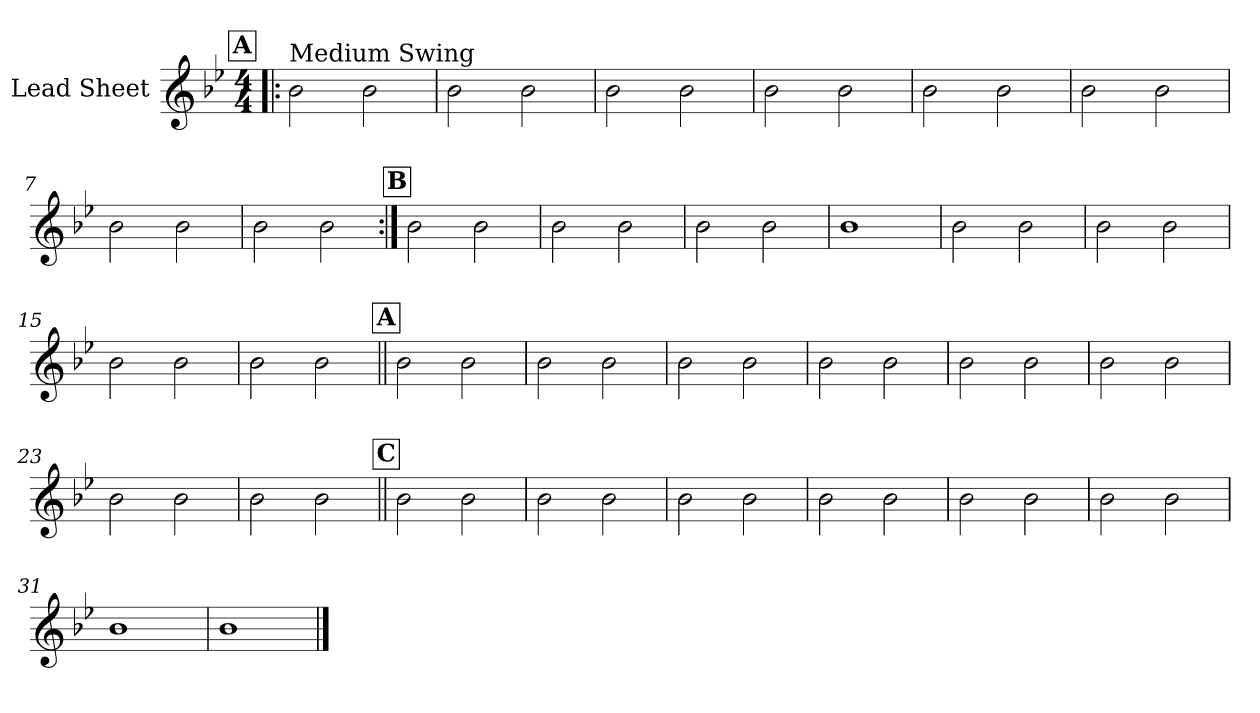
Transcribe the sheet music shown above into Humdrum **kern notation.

**kern
*part1
*staff1
*I"Lead Sheet
*clefG2
*k[b-e-]
*B-:
*M4/4
!!LO:REH:place=s1:a:fs=14:t=A
=1!|:
!LO:TX:a:t=Medium Swing
2b-\
2b-\
=2
2b-\
2b-\
=3
2b-\
2b-\
=4
2b-\
2b-\
!!LO:LB:g=z
=5
2b-\
2b-\
=6
2b-\
2b-\
=7
2b-\
2b-\
=8
2b-\
2b-\
!!LO:LB:g=z
!!LO:REH:place=s1:a:fs=14:t=B
=9:|!
2b-\
2b-\
=10
2b-\
2b-\
=11
2b-\
2b-\
=12
1b-
!!LO:LB:g=z
=13
2b-\
2b-\
=14
2b-\
2b-\
=15
2b-\
2b-\
=16
2b-\
2b-\
!!LO:LB:g=z
!!LO:REH:place=s1:a:fs=14:t=A
=17||
2b-\
2b-\
=18
2b-\
2b-\
=19
2b-\
2b-\
=20
2b-\
2b-\
!!LO:LB:g=z
=21
2b-\
2b-\
=22
2b-\
2b-\
=23
2b-\
2b-\
=24
2b-\
2b-\
!!LO:LB:g=z
!!LO:REH:place=s1:a:fs=14:t=C
=25||
2b-\
2b-\
=26
2b-\
2b-\
=27
2b-\
2b-\
=28
2b-\
2b-\
!!LO:LB:g=z
=29
2b-\
2b-\
=30
2b-\
2b-\
=31
1b-
=32
1b-
==
*-
